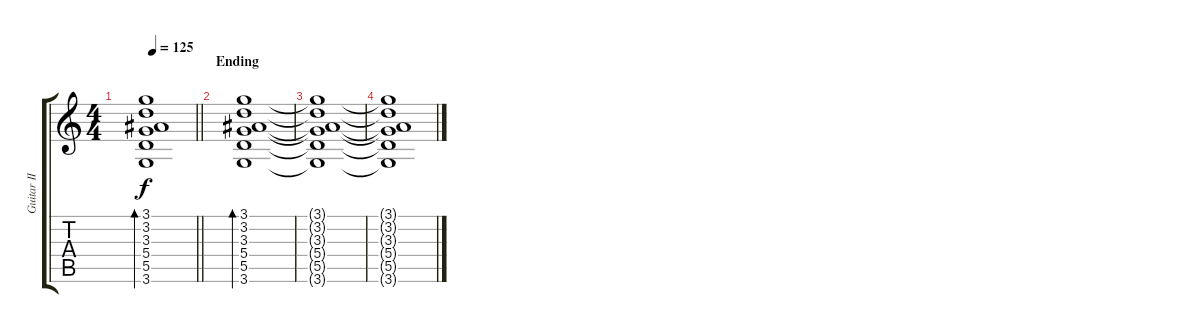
\track ("Guitar II" "Guitar II") {instrument acousticguitarsteel}
\staff {score tabs}
\tuning (E4 B3 G3 D3 A2 E2) {hide}
\ts (4 4)
\tempo 125
\clef g2
\barLineRight lightlight
\ks c
(3.1 3.2 3.3 5.4 5.5 3.6).1{bd 120 dy f} |
\section ("" "Ending")
(3.1 3.2 3.3 5.4 5.5 3.6).1{bd 120} |
(3.1{t} 3.2{t} 3.3{t} 5.4{t} 5.5{t} 3.6{t}).1 |
(3.1{t} 3.2{t} 3.3{t} 5.4{t} 5.5{t} 3.6{t}).1
